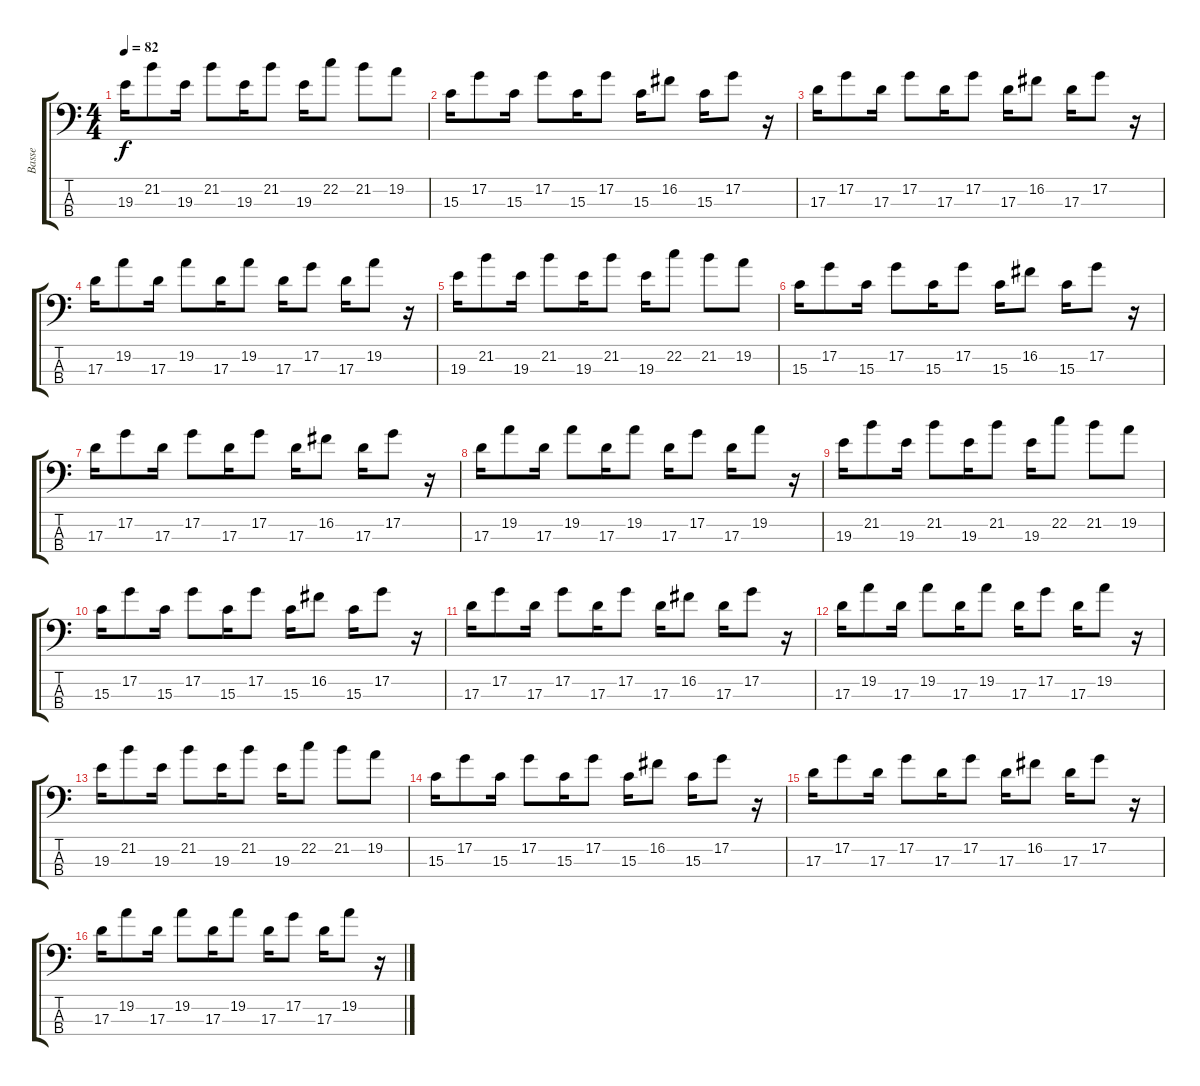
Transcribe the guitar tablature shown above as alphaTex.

\track ("Basse" "Basse") {instrument electricbassfinger}
\staff {score tabs}
\tuning (G2 D2 A1 E1) {hide}
\ts (4 4)
\tempo 82
\clef f4
\ks c
19.3.16{dy f} 21.2.8 19.3.16 21.2.8 19.3.16 21.2.8 19.3.16 22.2.8 21.2.8 19.2.8 |
15.3.16 17.2.8 15.3.16 17.2.8 15.3.16 17.2.8 15.3.16 16.2.8 15.3.16 17.2.8 r.16 |
17.3.16 17.2.8 17.3.16 17.2.8 17.3.16 17.2.8 17.3.16 16.2.8 17.3.16 17.2.8 r.16 |
17.3.16 19.2.8 17.3.16 19.2.8 17.3.16 19.2.8 17.3.16 17.2.8 17.3.16 19.2.8 r.16 |
19.3.16 21.2.8 19.3.16 21.2.8 19.3.16 21.2.8 19.3.16 22.2.8 21.2.8 19.2.8 |
15.3.16 17.2.8 15.3.16 17.2.8 15.3.16 17.2.8 15.3.16 16.2.8 15.3.16 17.2.8 r.16 |
17.3.16 17.2.8 17.3.16 17.2.8 17.3.16 17.2.8 17.3.16 16.2.8 17.3.16 17.2.8 r.16 |
17.3.16 19.2.8 17.3.16 19.2.8 17.3.16 19.2.8 17.3.16 17.2.8 17.3.16 19.2.8 r.16 |
19.3.16 21.2.8 19.3.16 21.2.8 19.3.16 21.2.8 19.3.16 22.2.8 21.2.8 19.2.8 |
15.3.16 17.2.8 15.3.16 17.2.8 15.3.16 17.2.8 15.3.16 16.2.8 15.3.16 17.2.8 r.16 |
17.3.16 17.2.8 17.3.16 17.2.8 17.3.16 17.2.8 17.3.16 16.2.8 17.3.16 17.2.8 r.16 |
17.3.16 19.2.8 17.3.16 19.2.8 17.3.16 19.2.8 17.3.16 17.2.8 17.3.16 19.2.8 r.16 |
19.3.16 21.2.8 19.3.16 21.2.8 19.3.16 21.2.8 19.3.16 22.2.8 21.2.8 19.2.8 |
15.3.16 17.2.8 15.3.16 17.2.8 15.3.16 17.2.8 15.3.16 16.2.8 15.3.16 17.2.8 r.16 |
17.3.16 17.2.8 17.3.16 17.2.8 17.3.16 17.2.8 17.3.16 16.2.8 17.3.16 17.2.8 r.16 |
17.3.16 19.2.8 17.3.16 19.2.8 17.3.16 19.2.8 17.3.16 17.2.8 17.3.16 19.2.8 r.16
